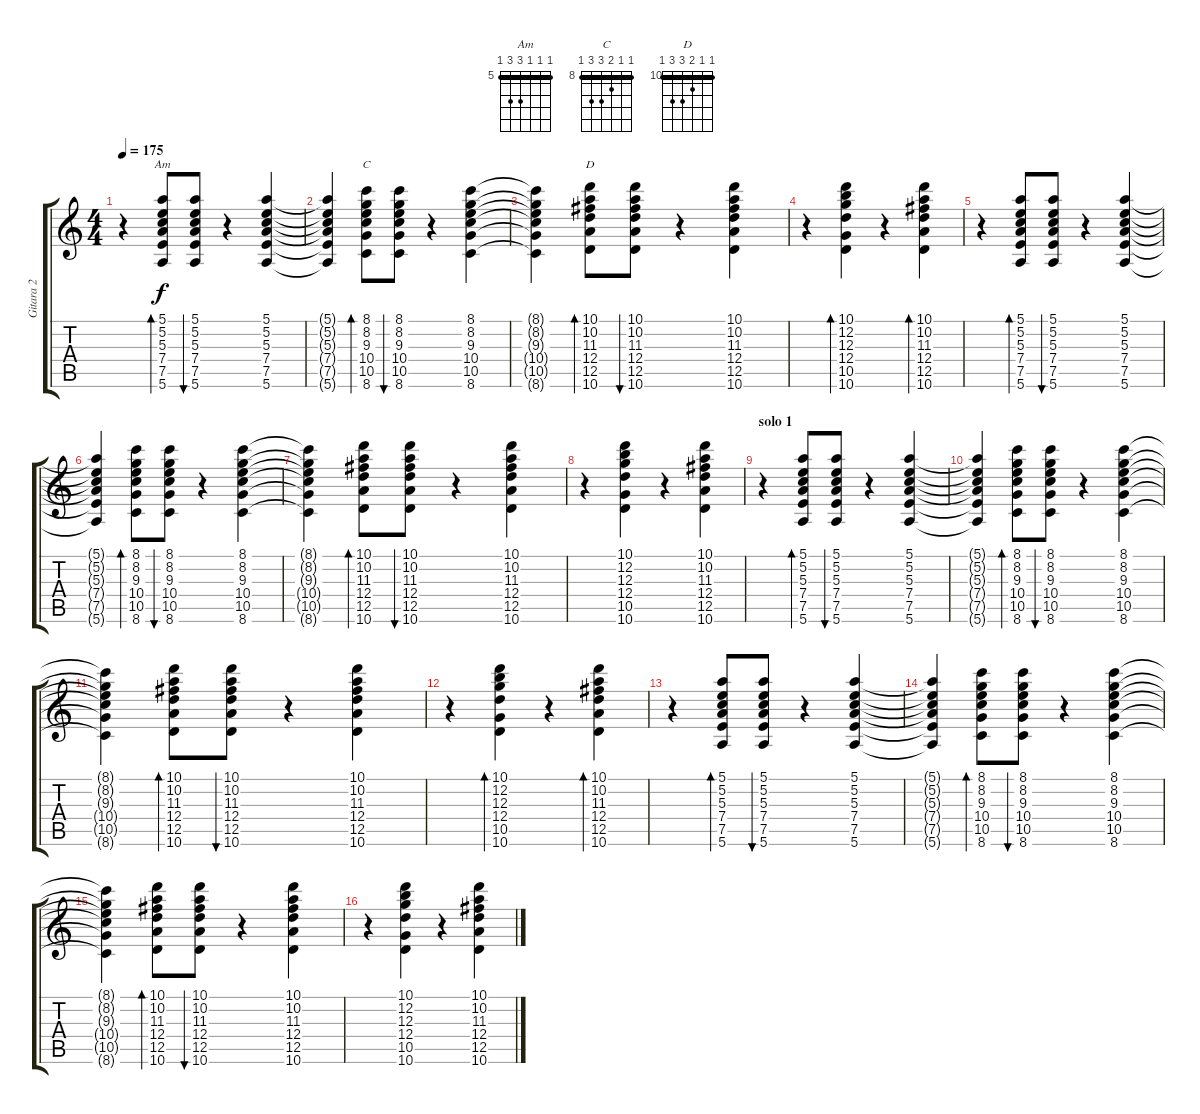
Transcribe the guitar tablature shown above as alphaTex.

\track ("Gitara 2" "Gitara 2") {instrument electricguitarclean}
\staff {score tabs}
\tuning (E4 B3 G3 D3 A2 E2) {hide}
\chord ("Am" 5 5 5 7 7 5) {firstfret 5 barre 5}
\chord ("C" 8 8 9 10 10 8) {firstfret 8 barre 8}
\chord ("D" 10 10 11 12 12 10) {firstfret 10 barre 10}
\ts (4 4)
\tempo 175
\clef g2
\ks c
r.4{dy f} (5.1 5.2 5.3 7.4 7.5 5.6).8{bd 240 ch "Am"} (5.1 5.2 5.3 7.4 7.5 5.6).8{bu 60} r.4 (5.1 5.2 5.3 7.4 7.5 5.6).4 |
(5.1{t} 5.2{t} 5.3{t} 7.4{t} 7.5{t} 5.6{t}).4 (8.1 8.2 9.3 10.4 10.5 8.6).8{bd 240 ch "C"} (8.1 8.2 9.3 10.4 10.5 8.6).8{bu 60} r.4 (8.1 8.2 9.3 10.4 10.5 8.6).4 |
(8.1{t} 8.2{t} 9.3{t} 10.4{t} 10.5{t} 8.6{t}).4 (10.1 10.2 11.3 12.4 12.5 10.6).8{bd 240 ch "D"} (10.1 10.2 11.3 12.4 12.5 10.6).8{bu 60} r.4 (10.1 10.2 11.3 12.4 12.5 10.6).4 |
r.4 (10.1 12.2 12.3 12.4 10.5 10.6).4{bd 240} r.4 (10.1 10.2 11.3 12.4 12.5 10.6).4{bd 240} |
r.4 (5.1 5.2 5.3 7.4 7.5 5.6).8{bd 240} (5.1 5.2 5.3 7.4 7.5 5.6).8{bu 60} r.4 (5.1 5.2 5.3 7.4 7.5 5.6).4 |
(5.1{t} 5.2{t} 5.3{t} 7.4{t} 7.5{t} 5.6{t}).4 (8.1 8.2 9.3 10.4 10.5 8.6).8{bd 240} (8.1 8.2 9.3 10.4 10.5 8.6).8{bu 60} r.4 (8.1 8.2 9.3 10.4 10.5 8.6).4 |
(8.1{t} 8.2{t} 9.3{t} 10.4{t} 10.5{t} 8.6{t}).4 (10.1 10.2 11.3 12.4 12.5 10.6).8{bd 240} (10.1 10.2 11.3 12.4 12.5 10.6).8{bu 60} r.4 (10.1 10.2 11.3 12.4 12.5 10.6).4 |
r.4 (10.1 12.2 12.3 12.4 10.5 10.6).4 r.4 (10.1 10.2 11.3 12.4 12.5 10.6).4 |
\section ("" "solo 1")
r.4 (5.1 5.2 5.3 7.4 7.5 5.6).8{bd 240} (5.1 5.2 5.3 7.4 7.5 5.6).8{bu 60} r.4 (5.1 5.2 5.3 7.4 7.5 5.6).4 |
(5.1{t} 5.2{t} 5.3{t} 7.4{t} 7.5{t} 5.6{t}).4 (8.1 8.2 9.3 10.4 10.5 8.6).8{bd 240} (8.1 8.2 9.3 10.4 10.5 8.6).8{bu 60} r.4 (8.1 8.2 9.3 10.4 10.5 8.6).4 |
(8.1{t} 8.2{t} 9.3{t} 10.4{t} 10.5{t} 8.6{t}).4 (10.1 10.2 11.3 12.4 12.5 10.6).8{bd 240} (10.1 10.2 11.3 12.4 12.5 10.6).8{bu 60} r.4 (10.1 10.2 11.3 12.4 12.5 10.6).4 |
r.4 (10.1 12.2 12.3 12.4 10.5 10.6).4{bd 240} r.4 (10.1 10.2 11.3 12.4 12.5 10.6).4{bd 240} |
r.4 (5.1 5.2 5.3 7.4 7.5 5.6).8{bd 240} (5.1 5.2 5.3 7.4 7.5 5.6).8{bu 60} r.4 (5.1 5.2 5.3 7.4 7.5 5.6).4 |
(5.1{t} 5.2{t} 5.3{t} 7.4{t} 7.5{t} 5.6{t}).4 (8.1 8.2 9.3 10.4 10.5 8.6).8{bd 240} (8.1 8.2 9.3 10.4 10.5 8.6).8{bu 60} r.4 (8.1 8.2 9.3 10.4 10.5 8.6).4 |
(8.1{t} 8.2{t} 9.3{t} 10.4{t} 10.5{t} 8.6{t}).4 (10.1 10.2 11.3 12.4 12.5 10.6).8{bd 240} (10.1 10.2 11.3 12.4 12.5 10.6).8{bu 60} r.4 (10.1 10.2 11.3 12.4 12.5 10.6).4 |
r.4 (10.1 12.2 12.3 12.4 10.5 10.6).4 r.4 (10.1 10.2 11.3 12.4 12.5 10.6).4
